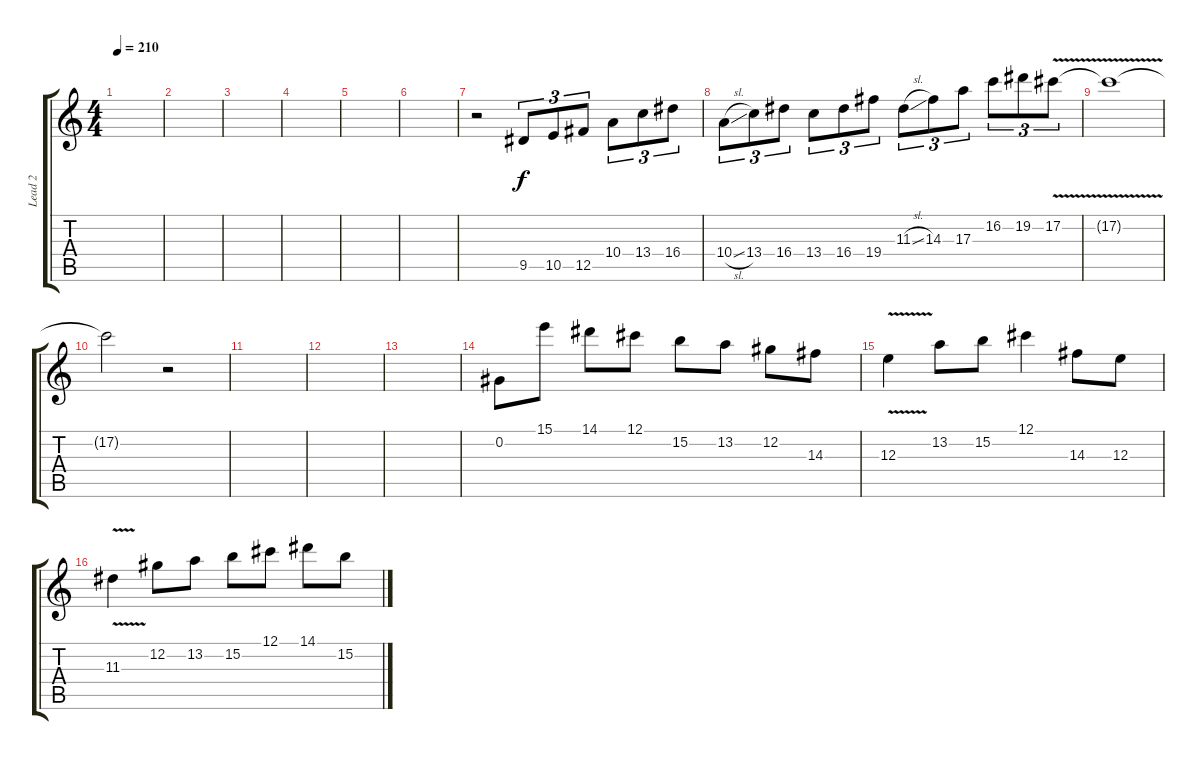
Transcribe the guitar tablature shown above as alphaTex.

\track ("Lead 2 " "Lead 2 ") {instrument distortionguitar}
\staff {score tabs}
\tuning (Db4 Ab3 E3 B2 Gb2 Db2) {hide}
\ts (4 4)
\tempo 210
\clef g2
\ks c
|
|
|
|
|
|
r.2 9.5.8{tu (3 2)} 10.5.8{tu (3 2)} 12.5.8{tu (3 2)} 10.4.8{tu (3 2)} 13.4.8{tu (3 2)} 16.4.8{tu (3 2)} |
10.4{sl}.8{tu (3 2)} 13.4.8{tu (3 2)} 16.4.8{tu (3 2)} 13.4.8{tu (3 2)} 16.4.8{tu (3 2)} 19.4.8{tu (3 2)} 11.3{sl}.8{tu (3 2)} 14.3.8{tu (3 2)} 17.3.8{tu (3 2)} 16.2.8{tu (3 2)} 19.2.8{tu (3 2)} 17.2{v}.8{tu (3 2)} |
17.2{t}.1 |
17.2{t}.2 r.2 |
|
|
|
0.2.8 15.1.8 14.1.8 12.1.8 15.2.8 13.2.8 12.2.8 14.3.8 |
12.3{v}.4 13.2.8 15.2.8 12.1.4 14.3.8 12.3.8 |
11.3{v}.4 12.2.8 13.2.8 15.2.8 12.1.8 14.1.8 15.2.8
